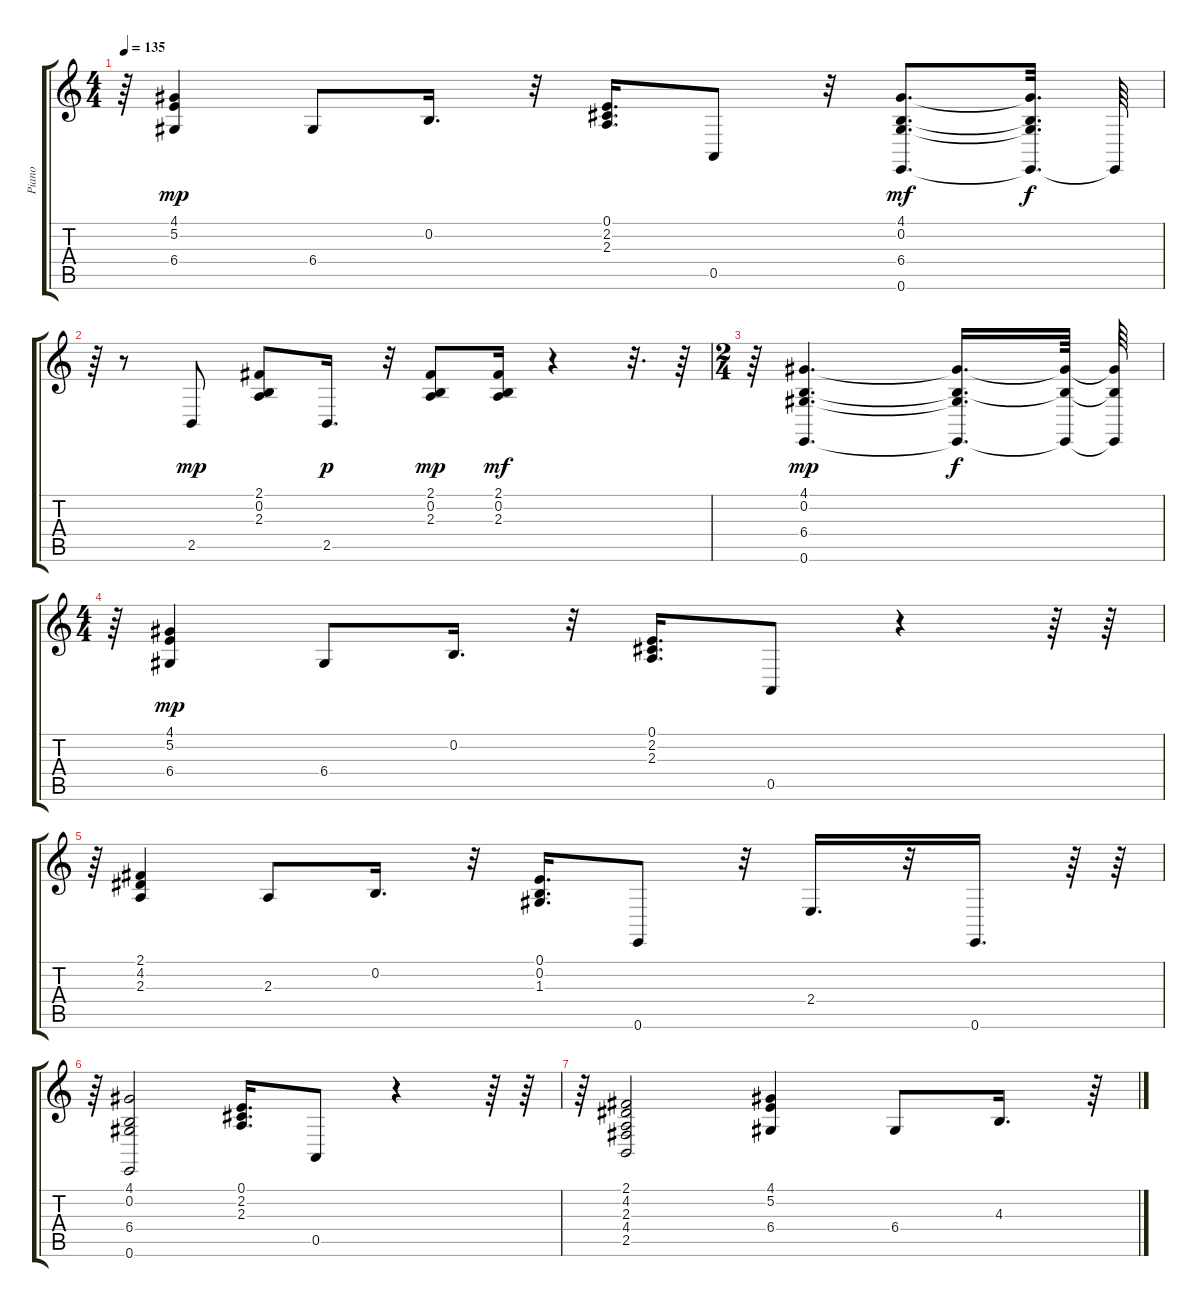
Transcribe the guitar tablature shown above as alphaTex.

\track ("Piano   " "Piano   ") {instrument acousticgrandpiano}
\staff {score tabs}
\tuning (E4 B3 G3 D3 A2 E2) {hide}
\ts (4 4)
\tempo 135
\clef g2
\ks c
r.64{dy mp} (4.1 5.2 6.4).4{volume 8} 6.4.8{volume 8} 0.2.16{d volume 8} r.32 (0.1 2.2 2.3).16{d volume 7} 0.5.8 r.32 (4.1 0.2 6.4 0.6).8{d dy mf volume 7} (4.1{t} 0.2{t} 6.4{t} 0.6{t}).32{d dy f} 0.6{t}.64 |
r.64 r.8 2.5.8{dy mp volume 7} (2.1 0.2 2.3).8{volume 6} 2.5.16{d dy p volume 6} r.32 (2.1 0.2 2.3).8{dy mp volume 6} (2.1 0.2 2.3).16{dy mf volume 6} r.4 r.32{d} r.64 |
\ts (2 4)
r.64 (4.1 0.2 6.4 0.6).4{d dy mp volume 6} (4.1{t} 0.2{t} 6.4{t} 0.6{t}).16{d dy f} (4.1{t} 0.2{t} 0.6{t}).64 (4.1{t} 0.2{t} 0.6{t}).64 |
\ts (4 4)
r.64 (4.1 5.2 6.4).4{dy mp volume 5} 6.4.8{volume 5} 0.2.16{d volume 4} r.32 (0.1 2.2 2.3).16{d volume 4} 0.5.8 r.4 r.64 r.64 |
r.64 (2.1 4.2 2.3).4{volume 4} 2.3.8{volume 3} 0.2.16{d volume 3} r.32 (0.1 0.2 1.3).16{d volume 3} 0.6.8 r.32 2.4.16{d volume 3} r.32 0.6.16{d volume 3} r.64 r.64 |
r.64 (4.1 0.2 6.4 0.6).2{volume 2} (0.1 2.2 2.3).16{d volume 2} 0.5.8 r.4 r.64 r.64 |
r.64 (2.1 4.2 2.3 4.4 2.5).2{volume 1} (4.1 5.2 6.4).4{volume 0} 6.4.8{volume 0} 4.3.16{d volume 0} r.64
